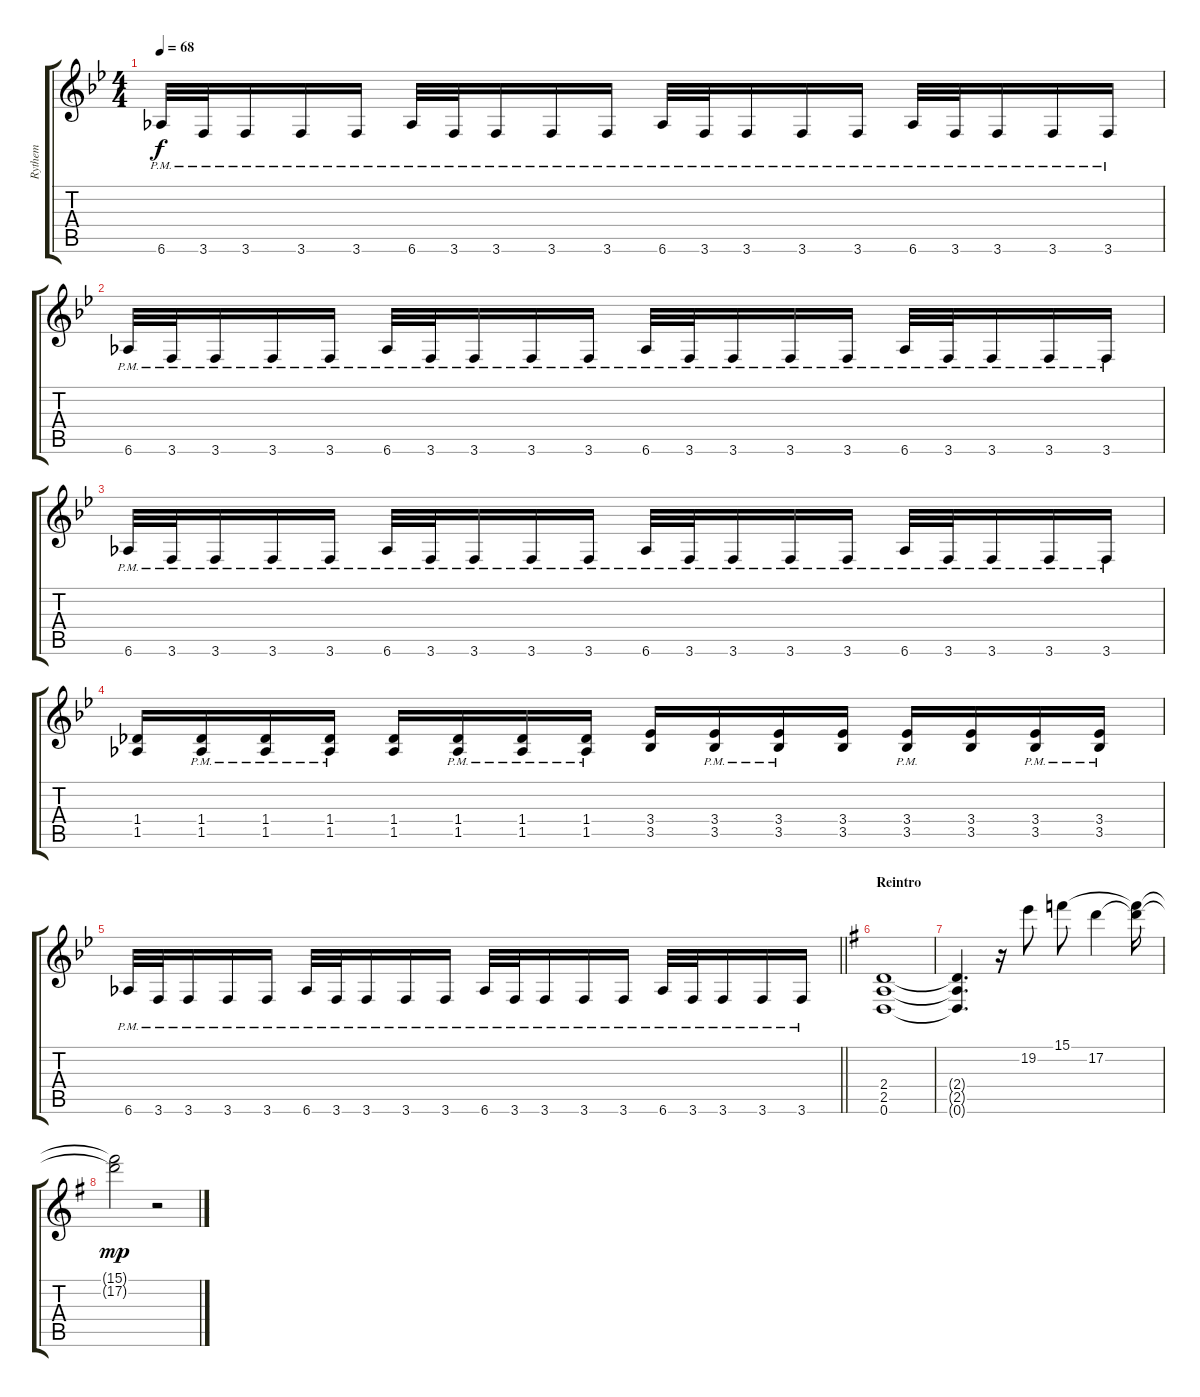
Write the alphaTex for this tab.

\track ("Rythem" "Rythem") {instrument distortionguitar}
\staff {score tabs}
\tuning (D4 A3 F3 C3 G2 D2) {hide}
\ts (4 4)
\tempo 68
\clef g2
\ks gminor
6.6{pm}.32{dy f} 3.6{pm}.32 3.6{pm}.16 3.6{pm}.16 3.6{pm}.16 6.6{pm}.32 3.6{pm}.32 3.6{pm}.16 3.6{pm}.16 3.6{pm}.16 6.6{pm}.32 3.6{pm}.32 3.6{pm}.16 3.6{pm}.16 3.6{pm}.16 6.6{pm}.32 3.6{pm}.32 3.6{pm}.16 3.6{pm}.16 3.6{pm}.16 |
6.6{pm}.32 3.6{pm}.32 3.6{pm}.16 3.6{pm}.16 3.6{pm}.16 6.6{pm}.32 3.6{pm}.32 3.6{pm}.16 3.6{pm}.16 3.6{pm}.16 6.6{pm}.32 3.6{pm}.32 3.6{pm}.16 3.6{pm}.16 3.6{pm}.16 6.6{pm}.32 3.6{pm}.32 3.6{pm}.16 3.6{pm}.16 3.6{pm}.16 |
6.6{pm}.32 3.6{pm}.32 3.6{pm}.16 3.6{pm}.16 3.6{pm}.16 6.6{pm}.32 3.6{pm}.32 3.6{pm}.16 3.6{pm}.16 3.6{pm}.16 6.6{pm}.32 3.6{pm}.32 3.6{pm}.16 3.6{pm}.16 3.6{pm}.16 6.6{pm}.32 3.6{pm}.32 3.6{pm}.16 3.6{pm}.16 3.6{pm}.16 |
(1.4 1.5).16 (1.4{pm} 1.5{pm}).16 (1.4{pm} 1.5{pm}).16 (1.4{pm} 1.5{pm}).16 (1.4 1.5).16 (1.4{pm} 1.5{pm}).16 (1.4{pm} 1.5{pm}).16 (1.4{pm} 1.5{pm}).16 (3.4 3.5).16 (3.4{pm} 3.5{pm}).16 (3.4{pm} 3.5{pm}).16 (3.4 3.5).16 (3.4{pm} 3.5{pm}).16 (3.4 3.5).16 (3.4{pm} 3.5{pm}).16 (3.4{pm} 3.5{pm}).16 |
\barLineRight lightlight
6.6{pm}.32 3.6{pm}.32 3.6{pm}.16 3.6{pm}.16 3.6{pm}.16 6.6{pm}.32 3.6{pm}.32 3.6{pm}.16 3.6{pm}.16 3.6{pm}.16 6.6{pm}.32 3.6{pm}.32 3.6{pm}.16 3.6{pm}.16 3.6{pm}.16 6.6{pm}.32 3.6{pm}.32 3.6{pm}.16 3.6{pm}.16 3.6{pm}.16 |
\section ("" "Reintro")
\ks eminor
(2.4 2.5 0.6).1 |
(2.4{t} 2.5{t} 0.6{t}).4{d} r.16 19.2.8 15.1.8 17.2.4 (15.1{t} 17.2{t}).16 |
(15.1{t} 17.2{t}).2{dy mp} r.2
